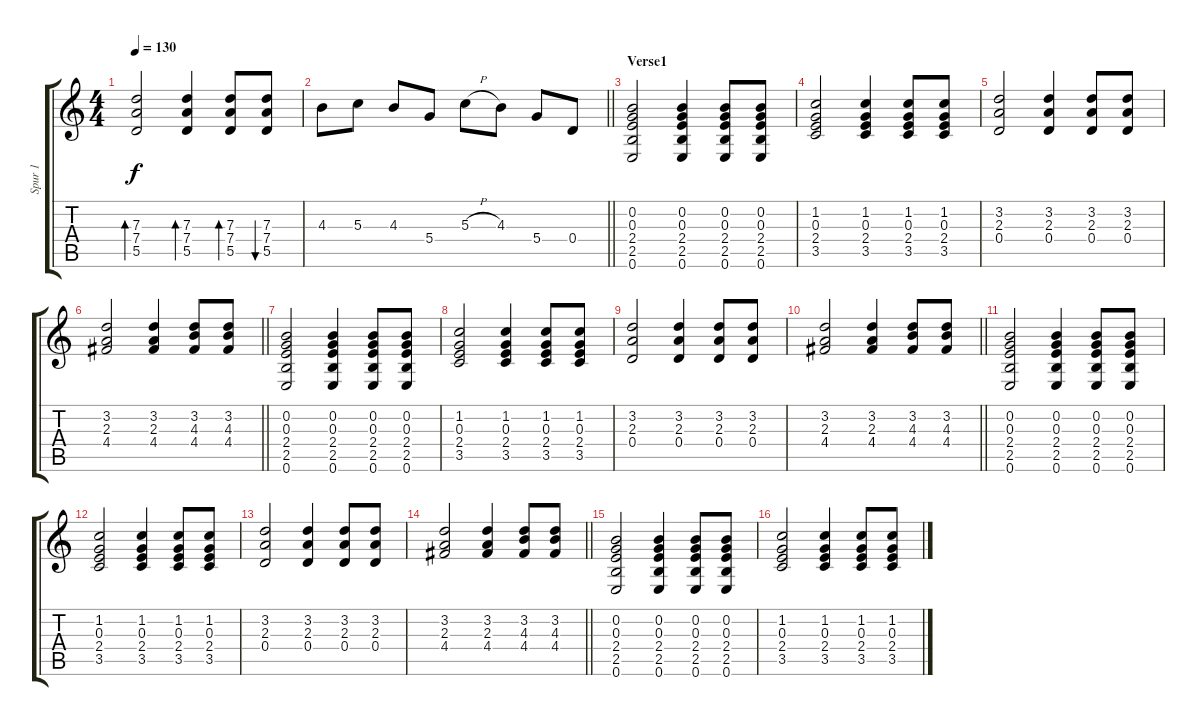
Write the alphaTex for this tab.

\track ("Spur 1" "Spur 1") {instrument overdrivenguitar}
\staff {score tabs}
\tuning (E4 B3 G3 D3 A2 E2) {hide}
\ts (4 4)
\tempo 130
\clef g2
\ks c
(7.3 7.4 5.5).2{bd 60 dy f} (7.3 7.4 5.5).4{bd 60} (7.3 7.4 5.5).8{bd 60} (7.3 7.4 5.5).8{bu 60} |
\barLineRight lightlight
4.3.8 5.3.8 4.3.8 5.4.8 5.3{h}.8 4.3.8 5.4.8 0.4.8 |
\section ("" "Verse1")
(0.2 0.3 2.4 2.5 0.6).2 (0.2 0.3 2.4 2.5 0.6).4 (0.2 0.3 2.4 2.5 0.6).8 (0.2 0.3 2.4 2.5 0.6).8 |
(1.2 0.3 2.4 3.5).2 (1.2 0.3 2.4 3.5).4 (1.2 0.3 2.4 3.5).8 (1.2 0.3 2.4 3.5).8 |
(3.2 2.3 0.4).2 (3.2 2.3 0.4).4 (3.2 2.3 0.4).8 (3.2 2.3 0.4).8 |
\barLineRight lightlight
(3.2 2.3 4.4).2 (3.2 2.3 4.4).4 (3.2 4.3 4.4).8 (3.2 4.3 4.4).8 |
(0.2 0.3 2.4 2.5 0.6).2 (0.2 0.3 2.4 2.5 0.6).4 (0.2 0.3 2.4 2.5 0.6).8 (0.2 0.3 2.4 2.5 0.6).8 |
(1.2 0.3 2.4 3.5).2 (1.2 0.3 2.4 3.5).4 (1.2 0.3 2.4 3.5).8 (1.2 0.3 2.4 3.5).8 |
(3.2 2.3 0.4).2 (3.2 2.3 0.4).4 (3.2 2.3 0.4).8 (3.2 2.3 0.4).8 |
\barLineRight lightlight
(3.2 2.3 4.4).2 (3.2 2.3 4.4).4 (3.2 4.3 4.4).8 (3.2 4.3 4.4).8 |
(0.2 0.3 2.4 2.5 0.6).2 (0.2 0.3 2.4 2.5 0.6).4 (0.2 0.3 2.4 2.5 0.6).8 (0.2 0.3 2.4 2.5 0.6).8 |
(1.2 0.3 2.4 3.5).2 (1.2 0.3 2.4 3.5).4 (1.2 0.3 2.4 3.5).8 (1.2 0.3 2.4 3.5).8 |
(3.2 2.3 0.4).2 (3.2 2.3 0.4).4 (3.2 2.3 0.4).8 (3.2 2.3 0.4).8 |
\barLineRight lightlight
(3.2 2.3 4.4).2 (3.2 2.3 4.4).4 (3.2 4.3 4.4).8 (3.2 4.3 4.4).8 |
(0.2 0.3 2.4 2.5 0.6).2 (0.2 0.3 2.4 2.5 0.6).4 (0.2 0.3 2.4 2.5 0.6).8 (0.2 0.3 2.4 2.5 0.6).8 |
(1.2 0.3 2.4 3.5).2 (1.2 0.3 2.4 3.5).4 (1.2 0.3 2.4 3.5).8 (1.2 0.3 2.4 3.5).8
